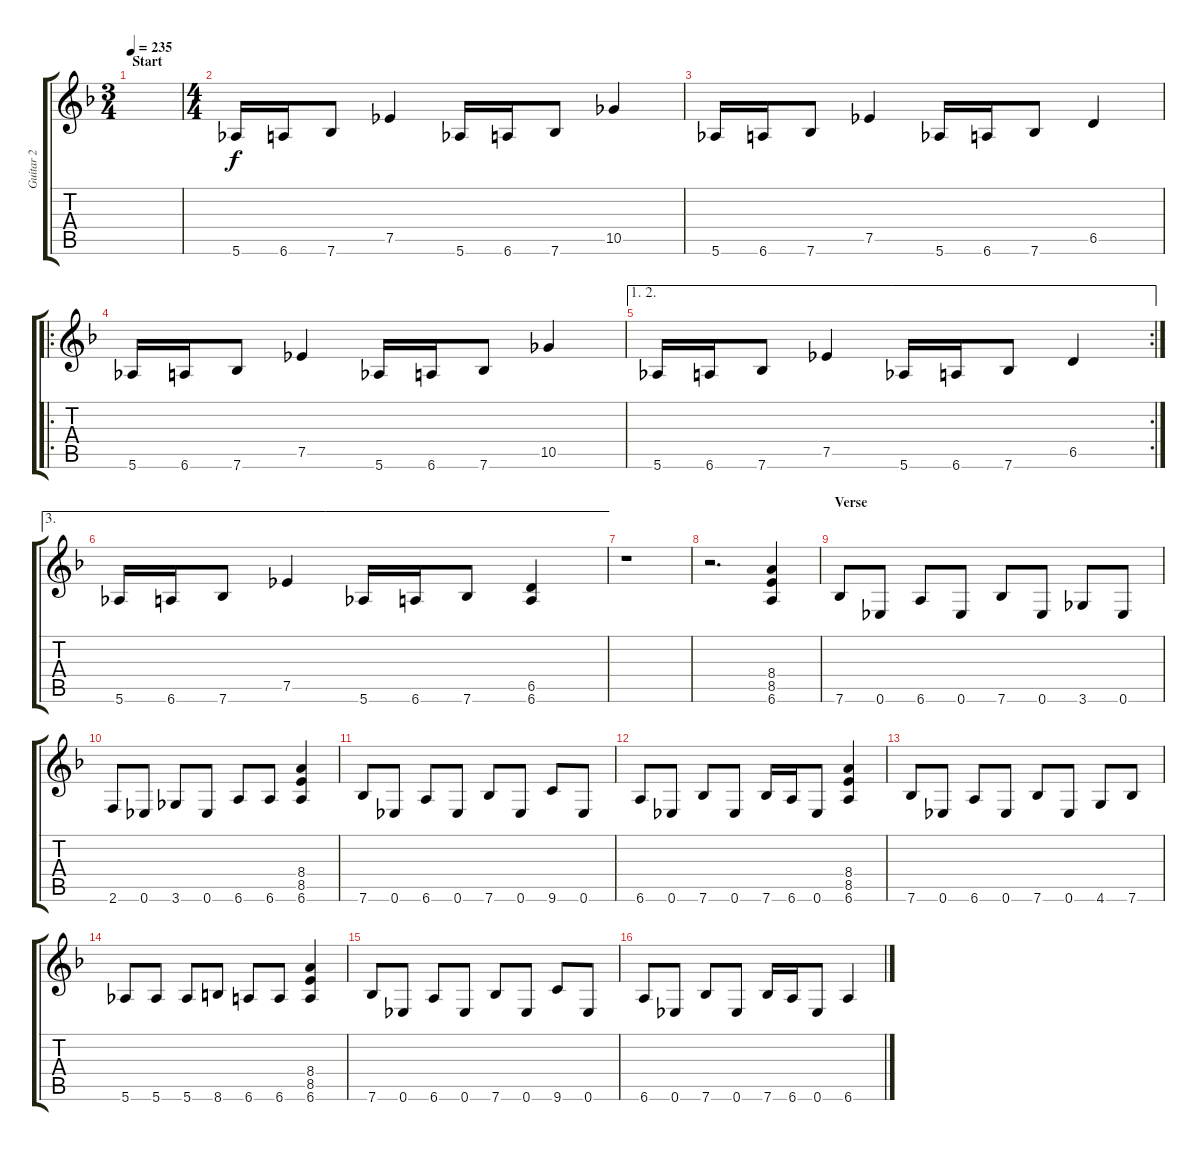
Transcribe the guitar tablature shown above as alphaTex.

\track ("Guitar 2" "Guitar 2") {instrument overdrivenguitar}
\staff {score tabs}
\tuning (Eb4 Bb3 Gb3 Db3 Ab2 Eb2) {hide}
\ts (3 4)
\section ("" "Start")
\tempo 235
\clef g2
\ks f
|
\ts (4 4)
5.6.16 6.6.16 7.6.8 7.5.4 5.6.16 6.6.16 7.6.8 10.5.4 |
5.6.16 6.6.16 7.6.8 7.5.4 5.6.16 6.6.16 7.6.8 6.5.4 |
\ro
5.6.16 6.6.16 7.6.8 7.5.4 5.6.16 6.6.16 7.6.8 10.5.4 |
\ae (1 2)
\rc 2
5.6.16 6.6.16 7.6.8 7.5.4 5.6.16 6.6.16 7.6.8 6.5.4 |
\ae 3
5.6.16 6.6.16 7.6.8 7.5.4 5.6.16 6.6.16 7.6.8 (6.5 6.6).4 |
r.1 |
r.2{d} (8.4 8.5 6.6).4 |
\section ("" "Verse")
7.6.8 0.6.8 6.6.8 0.6.8 7.6.8 0.6.8 3.6.8 0.6.8 |
2.6.8 0.6.8 3.6.8 0.6.8 6.6.8 6.6.8 (8.4 8.5 6.6).4 |
7.6.8 0.6.8 6.6.8 0.6.8 7.6.8 0.6.8 9.6.8 0.6.8 |
6.6.8 0.6.8 7.6.8 0.6.8 7.6.16 6.6.16 0.6.8 (8.4 8.5 6.6).4 |
7.6.8 0.6.8 6.6.8 0.6.8 7.6.8 0.6.8 4.6.8 7.6.8 |
5.6.8 5.6.8 5.6.8 8.6.8 6.6.8 6.6.8 (8.4 8.5 6.6).4 |
7.6.8 0.6.8 6.6.8 0.6.8 7.6.8 0.6.8 9.6.8 0.6.8 |
6.6.8 0.6.8 7.6.8 0.6.8 7.6.16 6.6.16 0.6.8 6.6.4
